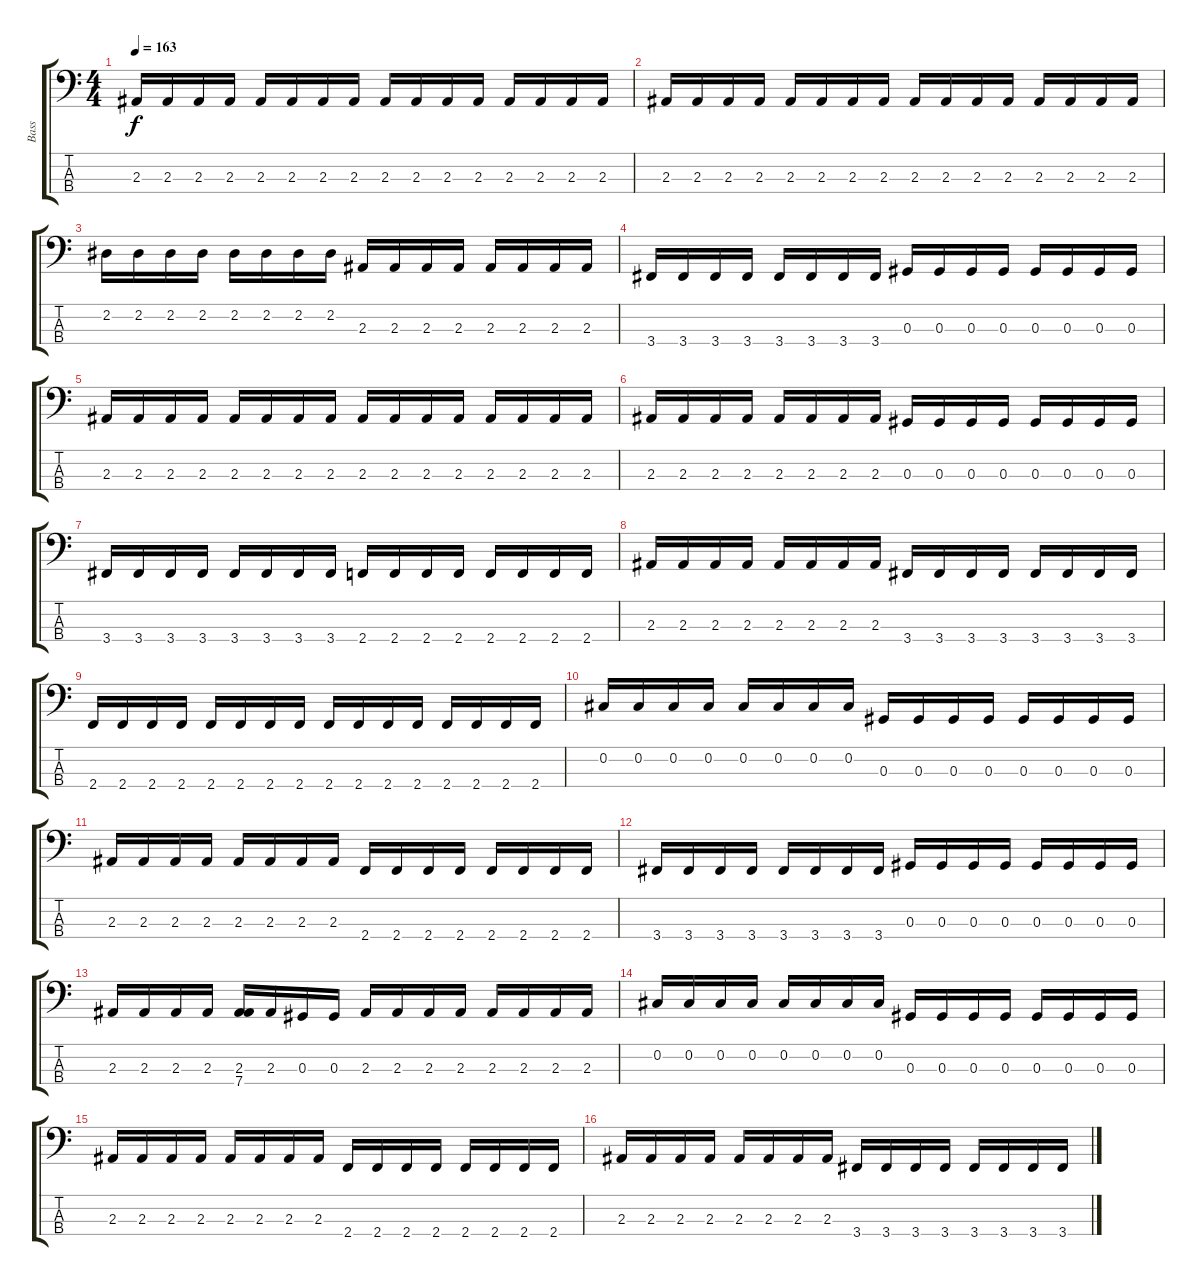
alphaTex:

\track ("Bass" "Bass") {instrument electricbasspick}
\staff {score tabs}
\tuning (Gb2 Db2 Ab1 Eb1) {hide}
\ts (4 4)
\tempo 163
\clef f4
\ks c
2.3.16{dy f} 2.3.16 2.3.16 2.3.16 2.3.16 2.3.16 2.3.16 2.3.16 2.3.16 2.3.16 2.3.16 2.3.16 2.3.16 2.3.16 2.3.16 2.3.16 |
2.3.16 2.3.16 2.3.16 2.3.16 2.3.16 2.3.16 2.3.16 2.3.16 2.3.16 2.3.16 2.3.16 2.3.16 2.3.16 2.3.16 2.3.16 2.3.16 |
2.2.16 2.2.16 2.2.16 2.2.16 2.2.16 2.2.16 2.2.16 2.2.16 2.3.16 2.3.16 2.3.16 2.3.16 2.3.16 2.3.16 2.3.16 2.3.16 |
3.4.16 3.4.16 3.4.16 3.4.16 3.4.16 3.4.16 3.4.16 3.4.16 0.3.16 0.3.16 0.3.16 0.3.16 0.3.16 0.3.16 0.3.16 0.3.16 |
2.3.16 2.3.16 2.3.16 2.3.16 2.3.16 2.3.16 2.3.16 2.3.16 2.3.16 2.3.16 2.3.16 2.3.16 2.3.16 2.3.16 2.3.16 2.3.16 |
2.3.16 2.3.16 2.3.16 2.3.16 2.3.16 2.3.16 2.3.16 2.3.16 0.3.16 0.3.16 0.3.16 0.3.16 0.3.16 0.3.16 0.3.16 0.3.16 |
3.4.16 3.4.16 3.4.16 3.4.16 3.4.16 3.4.16 3.4.16 3.4.16 2.4.16 2.4.16 2.4.16 2.4.16 2.4.16 2.4.16 2.4.16 2.4.16 |
2.3.16 2.3.16 2.3.16 2.3.16 2.3.16 2.3.16 2.3.16 2.3.16 3.4.16 3.4.16 3.4.16 3.4.16 3.4.16 3.4.16 3.4.16 3.4.16 |
2.4.16 2.4.16 2.4.16 2.4.16 2.4.16 2.4.16 2.4.16 2.4.16 2.4.16 2.4.16 2.4.16 2.4.16 2.4.16 2.4.16 2.4.16 2.4.16 |
0.2.16 0.2.16 0.2.16 0.2.16 0.2.16 0.2.16 0.2.16 0.2.16 0.3.16 0.3.16 0.3.16 0.3.16 0.3.16 0.3.16 0.3.16 0.3.16 |
2.3.16 2.3.16 2.3.16 2.3.16 2.3.16 2.3.16 2.3.16 2.3.16 2.4.16 2.4.16 2.4.16 2.4.16 2.4.16 2.4.16 2.4.16 2.4.16 |
3.4.16 3.4.16 3.4.16 3.4.16 3.4.16 3.4.16 3.4.16 3.4.16 0.3.16 0.3.16 0.3.16 0.3.16 0.3.16 0.3.16 0.3.16 0.3.16 |
2.3.16 2.3.16 2.3.16 2.3.16 (2.3 7.4).16 2.3.16 0.3.16 0.3.16 2.3.16 2.3.16 2.3.16 2.3.16 2.3.16 2.3.16 2.3.16 2.3.16 |
0.2.16 0.2.16 0.2.16 0.2.16 0.2.16 0.2.16 0.2.16 0.2.16 0.3.16 0.3.16 0.3.16 0.3.16 0.3.16 0.3.16 0.3.16 0.3.16 |
2.3.16 2.3.16 2.3.16 2.3.16 2.3.16 2.3.16 2.3.16 2.3.16 2.4.16 2.4.16 2.4.16 2.4.16 2.4.16 2.4.16 2.4.16 2.4.16 |
2.3.16 2.3.16 2.3.16 2.3.16 2.3.16 2.3.16 2.3.16 2.3.16 3.4.16 3.4.16 3.4.16 3.4.16 3.4.16 3.4.16 3.4.16 3.4.16
